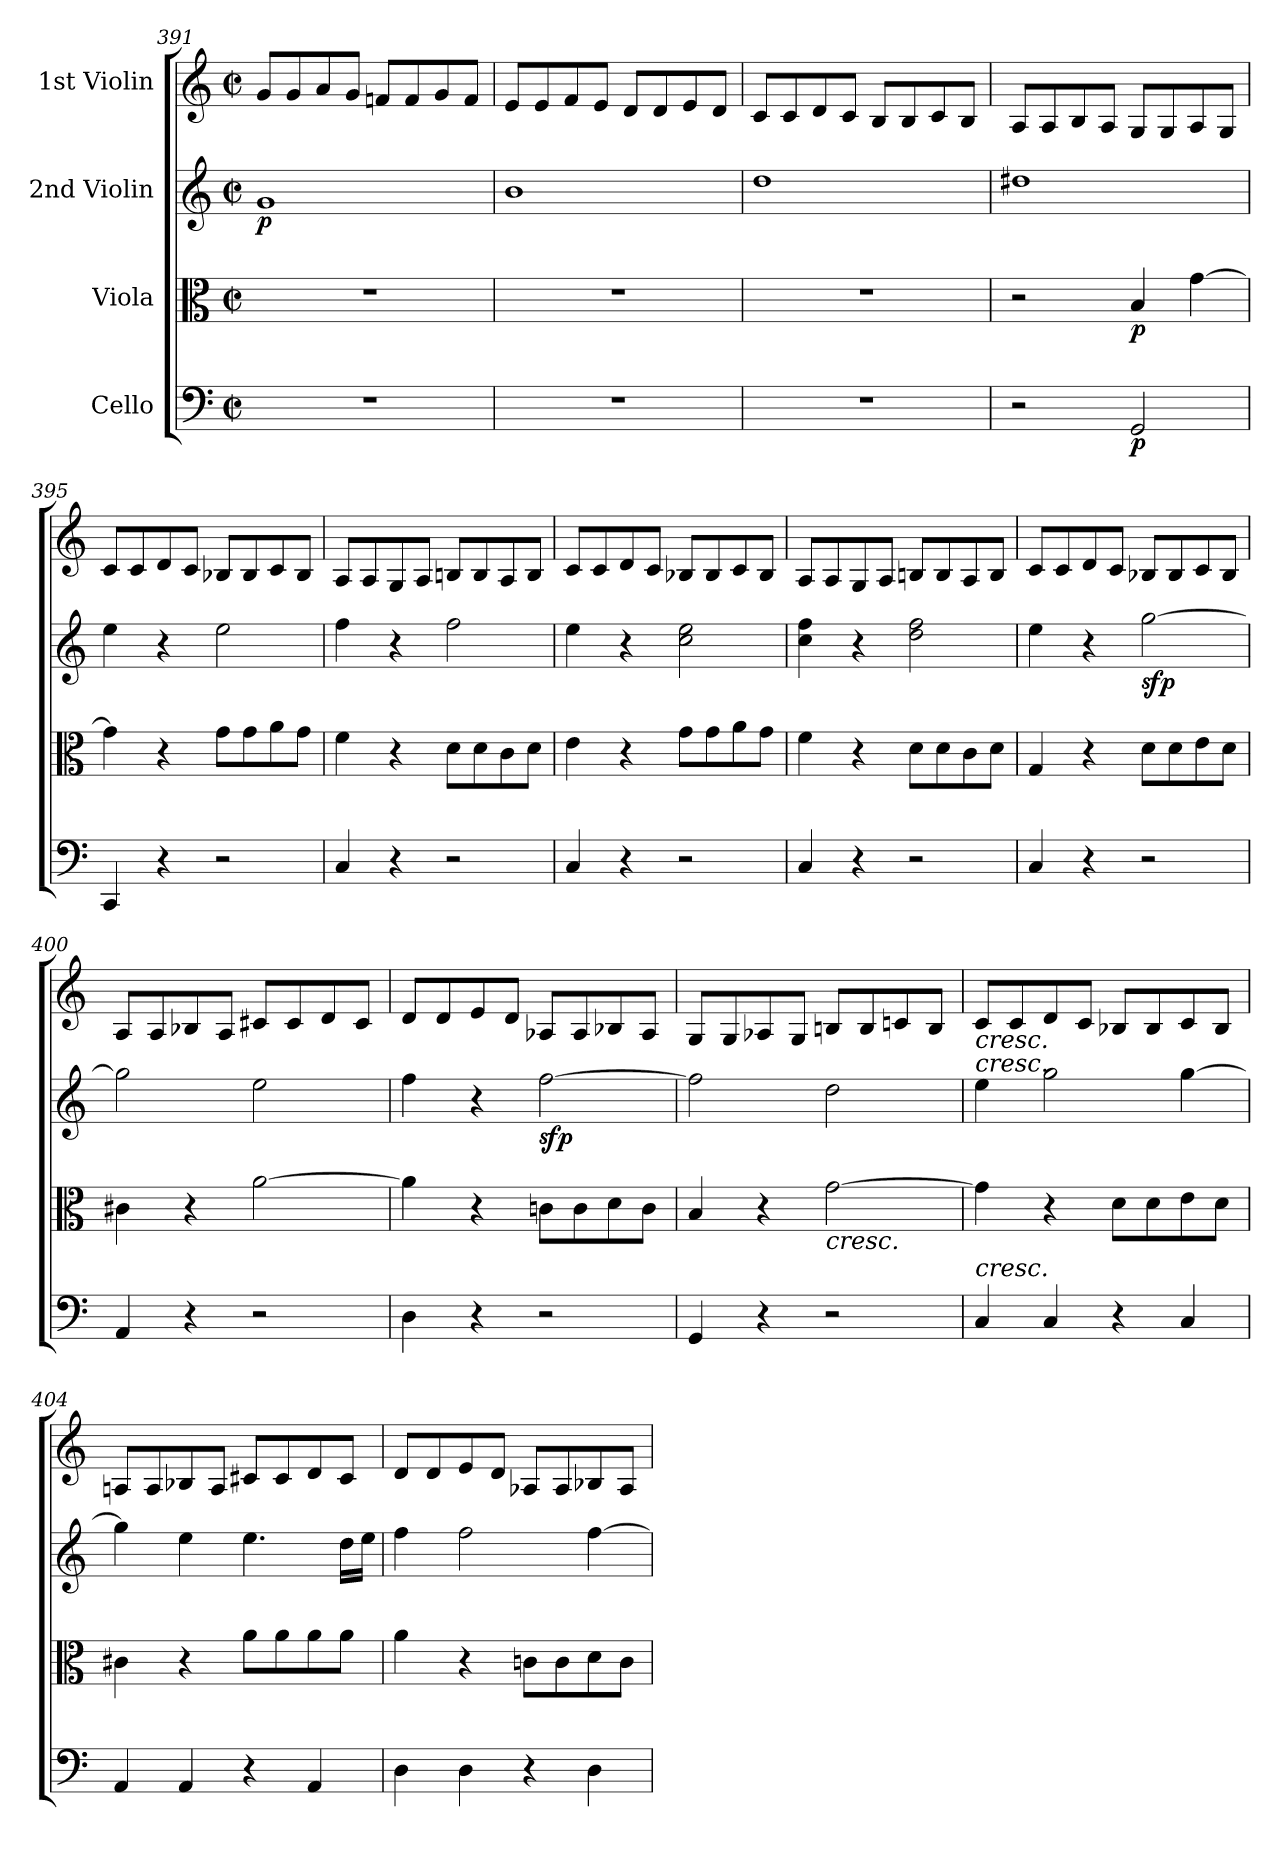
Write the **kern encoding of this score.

**kern	**dynam	**kern	**dynam	**kern	**dynam	**kern
*part4	*part4	*part3	*part3	*part2	*part2	*part1
*staff4	*staff4	*staff3	*staff3	*staff2	*staff2	*staff1
*I"Cello	*	*I"Viola	*	*I"2nd Violin	*	*I"1st Violin
*clefF4	*	*clefC3	*	*clefG2	*	*clefG2
*k[]	*	*k[]	*	*k[]	*	*k[]
*M2/2	*	*M2/2	*	*M2/2	*	*M2/2
*met(c|)	*	*met(c|)	*	*met(c|)	*	*met(c|)
=391	=391	=391	=391	=391	=391	=391
!	!	!	!	!	!LO:DY:b	!
1r	.	1r	.	1g	p	8g/L
.	.	.	.	.	.	8g/
.	.	.	.	.	.	8a/
.	.	.	.	.	.	8g/J
.	.	.	.	.	.	8fn/L
.	.	.	.	.	.	8f/
.	.	.	.	.	.	8g/
.	.	.	.	.	.	8f/J
=392	=392	=392	=392	=392	=392	=392
1r	.	1r	.	1b	.	8e/L
.	.	.	.	.	.	8e/
.	.	.	.	.	.	8f/
.	.	.	.	.	.	8e/J
.	.	.	.	.	.	8d/L
.	.	.	.	.	.	8d/
.	.	.	.	.	.	8e/
.	.	.	.	.	.	8d/J
=393	=393	=393	=393	=393	=393	=393
1r	.	1r	.	1dd	.	8c/L
.	.	.	.	.	.	8c/
.	.	.	.	.	.	8d/
.	.	.	.	.	.	8c/J
.	.	.	.	.	.	8B/L
.	.	.	.	.	.	8B/
.	.	.	.	.	.	8c/
.	.	.	.	.	.	8B/J
=394	=394	=394	=394	=394	=394	=394
2r	.	2r	.	1dd#X	.	8A/L
.	.	.	.	.	.	8A/
.	.	.	.	.	.	8B/
.	.	.	.	.	.	8A/J
!	!LO:DY:b	!	!LO:DY:b	!	!	!
2GG/	p	4B/	p	.	.	8G/L
.	.	.	.	.	.	8G/
.	.	[4g\	.	.	.	8A/
.	.	.	.	.	.	8G/J
=395	=395	=395	=395	=395	=395	=395
4CC/	.	4g\]	.	4ee\	.	8c/L
.	.	.	.	.	.	8c/
4r	.	4r	.	4r	.	8d/
.	.	.	.	.	.	8c/J
2r	.	8g\L	.	2ee\	.	8B-X/L
.	.	8g\	.	.	.	8B-/
.	.	8a\	.	.	.	8c/
.	.	8g\J	.	.	.	8B-/J
=396	=396	=396	=396	=396	=396	=396
4C/	.	4f\	.	4ff\	.	8A/L
.	.	.	.	.	.	8A/
4r	.	4r	.	4r	.	8G/
.	.	.	.	.	.	8A/J
2r	.	8d\L	.	2ff\	.	8Bn/L
.	.	8d\	.	.	.	8B/
.	.	8c\	.	.	.	8A/
.	.	8d\J	.	.	.	8B/J
=397	=397	=397	=397	=397	=397	=397
4C/	.	4e\	.	4ee\	.	8c/L
.	.	.	.	.	.	8c/
4r	.	4r	.	4r	.	8d/
.	.	.	.	.	.	8c/J
2r	.	8g\L	.	2cc\ 2ee\	.	8B-X/L
.	.	8g\	.	.	.	8B-/
.	.	8a\	.	.	.	8c/
.	.	8g\J	.	.	.	8B-/J
=398	=398	=398	=398	=398	=398	=398
4C/	.	4f\	.	4cc\ 4ff\	.	8A/L
.	.	.	.	.	.	8A/
4r	.	4r	.	4r	.	8G/
.	.	.	.	.	.	8A/J
2r	.	8d\L	.	2dd\ 2ff\	.	8Bn/L
.	.	8d\	.	.	.	8B/
.	.	8c\	.	.	.	8A/
.	.	8d\J	.	.	.	8B/J
=399	=399	=399	=399	=399	=399	=399
4C/	.	4G/	.	4ee\	.	8c/L
.	.	.	.	.	.	8c/
4r	.	4r	.	4r	.	8d/
.	.	.	.	.	.	8c/J
!	!	!	!	!	!LO:DY:b	!
2r	.	8d\L	.	[2gg\	sfp	8B-X/L
.	.	8d\	.	.	.	8B-/
.	.	8e\	.	.	.	8c/
.	.	8d\J	.	.	.	8B-/J
=400	=400	=400	=400	=400	=400	=400
4AA/	.	4c#X\	.	2gg\]	.	8A/L
.	.	.	.	.	.	8A/
4r	.	4r	.	.	.	8B-X/
.	.	.	.	.	.	8A/J
2r	.	[2a\	.	2ee\	.	8c#X/L
.	.	.	.	.	.	8c#/
.	.	.	.	.	.	8d/
.	.	.	.	.	.	8c#/J
=401	=401	=401	=401	=401	=401	=401
4D\	.	4a\]	.	4ff\	.	8d/L
.	.	.	.	.	.	8d/
4r	.	4r	.	4r	.	8e/
.	.	.	.	.	.	8d/J
!	!	!	!	!	!LO:DY:b	!
2r	.	8cn\L	.	[2ff\	sfp	8A-X/L
.	.	8c\	.	.	.	8A-/
.	.	8d\	.	.	.	8B-X/
.	.	8c\J	.	.	.	8A-/J
=402	=402	=402	=402	=402	=402	=402
4GG/	.	4B/	.	2ff\]	.	8G/L
.	.	.	.	.	.	8G/
4r	.	4r	.	.	.	8A-X/
.	.	.	.	.	.	8G/J
!	!	!LO:TX:b:i:t=cresc.	!	!	!	!
2r	.	[2g\	.	2dd\	.	8Bn/L
.	.	.	.	.	.	8B/
.	.	.	.	.	.	8cn/
.	.	.	.	.	.	8B/J
=403	=403	=403	=403	=403	=403	=403
!	!	!	!	!	!	!LO:TX:b:i:t=cresc.
!	!	!	!	!LO:TX:a:i:t=cresc.	!	!
!LO:TX:a:i:t=cresc.	!	!	!	!	!	!
4C/	.	4g\]	.	4ee\	.	8c/L
.	.	.	.	.	.	8c/
4C/	.	4r	.	2gg\	.	8d/
.	.	.	.	.	.	8c/J
4r	.	8d\L	.	.	.	8B-X/L
.	.	8d\	.	.	.	8B-/
4C/	.	8e\	.	[4gg\	.	8c/
.	.	8d\J	.	.	.	8B-/J
=404	=404	=404	=404	=404	=404	=404
4AA/	.	4c#X\	.	4gg\]	.	8An/L
.	.	.	.	.	.	8A/
4AA/	.	4r	.	4ee\	.	8B-X/
.	.	.	.	.	.	8A/J
4r	.	8a\L	.	4.ee\	.	8c#X/L
.	.	8a\	.	.	.	8c#/
4AA/	.	8a\	.	.	.	8d/
.	.	8a\J	.	16dd\LL	.	8c#/J
.	.	.	.	16ee\JJ	.	.
=405	=405	=405	=405	=405	=405	=405
4D\	.	4a\	.	4ff\	.	8d/L
.	.	.	.	.	.	8d/
4D\	.	4r	.	2ff\	.	8e/
.	.	.	.	.	.	8d/J
4r	.	8cn\L	.	.	.	8A-X/L
.	.	8c\	.	.	.	8A-/
4D\	.	8d\	.	[4ff\	.	8B-X/
.	.	8c\J	.	.	.	8A-/J
=	=	=	=	=	=	=
*-	*-	*-	*-	*-	*-	*-
